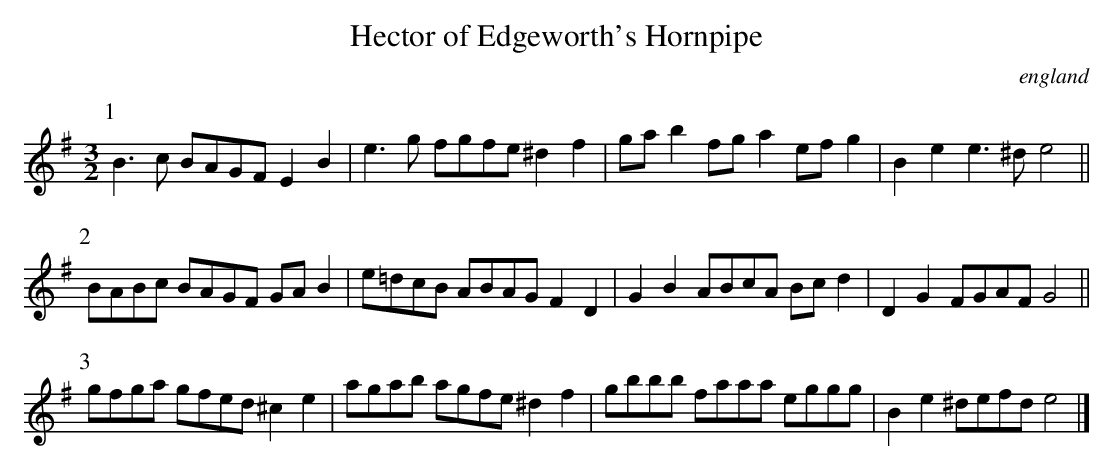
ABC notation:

X:1
T:Hector of Edgeworth's Hornpipe
O:england
M:3/2
L:1/8
K:G
P:1
B3 c BAGF E2 B2 |e3 g fgfe ^d2 f2 | ga b2 fg a2 ef g2| B2 e2 e3 ^d e4||
P:2
BABc BAGF GA B2 |e=dcB ABAG F2 D2 | G2 B2 ABcA  Bc d2| D2 G2 FGAF  G4||
P:3
gfga gfed ^c2 e2|agab agfe ^d2 f2 | gbbb  faaa  eggg | B2 e2 ^defd e4|]
